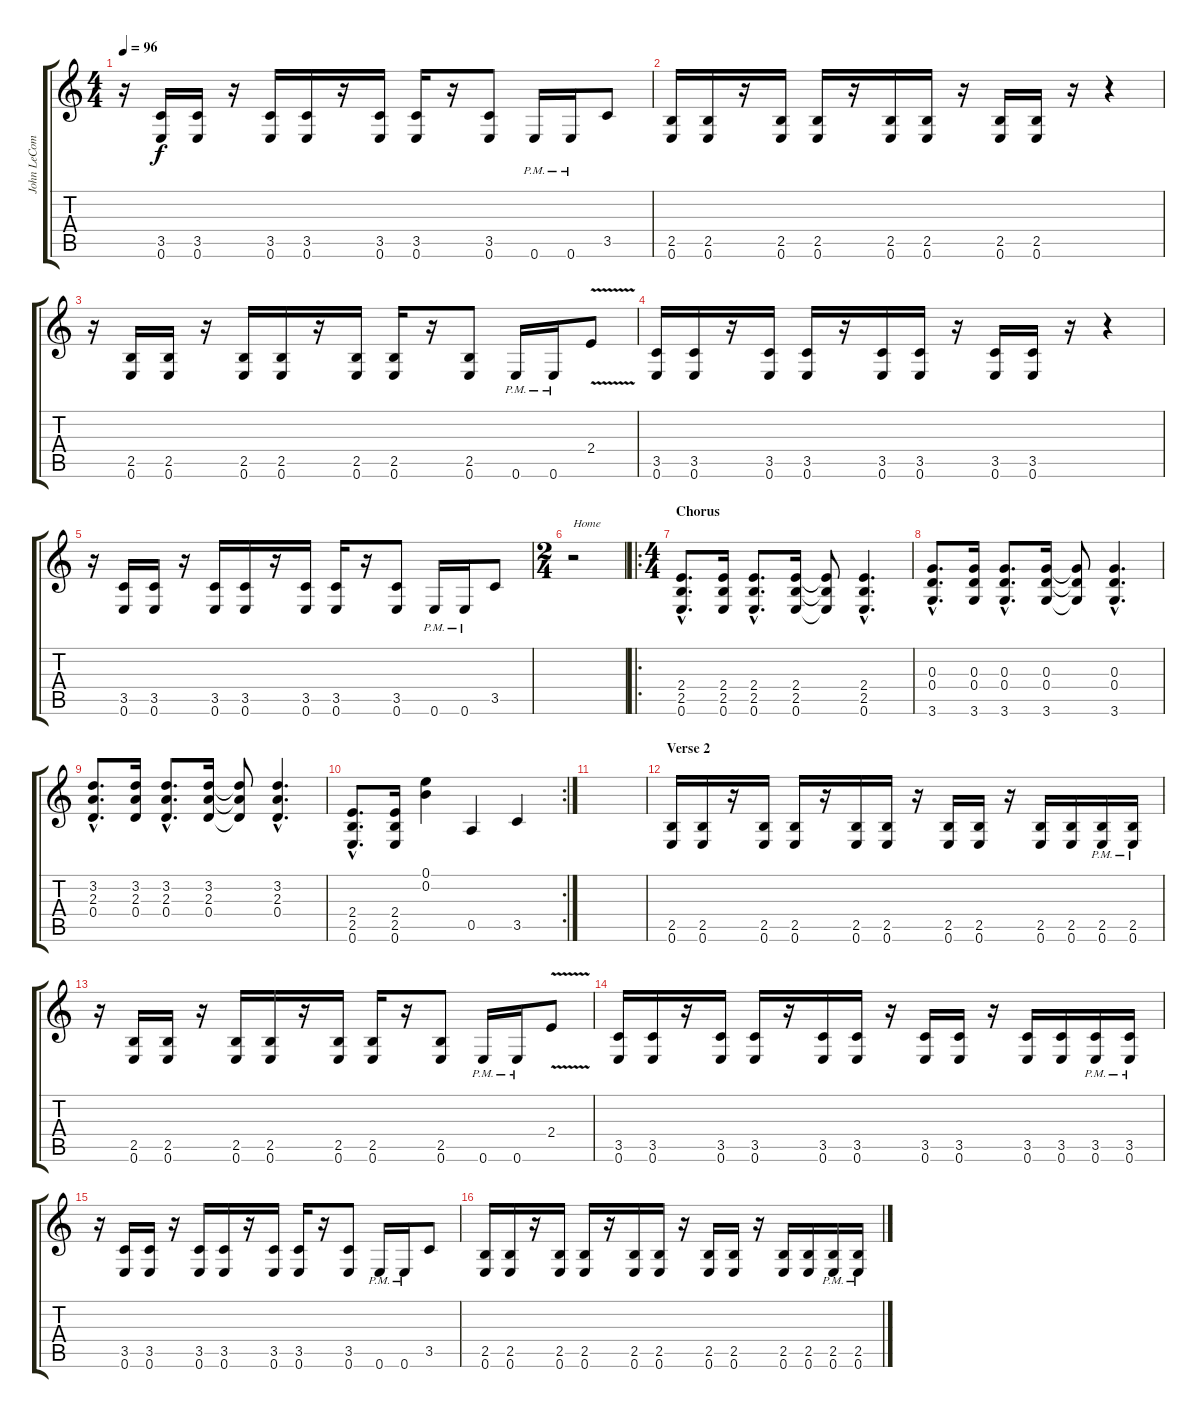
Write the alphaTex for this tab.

\track ("John LeCompt (Rythm Guitar)" "John LeCom") {instrument distortionguitar}
\staff {score tabs}
\tuning (E4 B3 G3 D3 A2 E2) {hide}
\ts (4 4)
\tempo 96
\clef g2
\ks c
r.16{dy f} (3.5 0.6).16 (3.5 0.6).16 r.16 (3.5 0.6).16 (3.5 0.6).16 r.16 (3.5 0.6).16 (3.5 0.6).16 r.16 (3.5 0.6).8 0.6{pm}.16 0.6{pm}.16 3.5.8 |
(2.5 0.6).16 (2.5 0.6).16 r.16 (2.5 0.6).16 (2.5 0.6).16 r.16 (2.5 0.6).16 (2.5 0.6).16 r.16 (2.5 0.6).16 (2.5 0.6).16 r.16 r.4 |
r.16 (2.5 0.6).16 (2.5 0.6).16 r.16 (2.5 0.6).16 (2.5 0.6).16 r.16 (2.5 0.6).16 (2.5 0.6).16 r.16 (2.5 0.6).8 0.6{pm}.16 0.6{pm}.16 2.4{v}.8 |
(3.5 0.6).16 (3.5 0.6).16 r.16 (3.5 0.6).16 (3.5 0.6).16 r.16 (3.5 0.6).16 (3.5 0.6).16 r.16 (3.5 0.6).16 (3.5 0.6).16 r.16 r.4 |
r.16 (3.5 0.6).16 (3.5 0.6).16 r.16 (3.5 0.6).16 (3.5 0.6).16 r.16 (3.5 0.6).16 (3.5 0.6).16 r.16 (3.5 0.6).8 0.6{pm}.16 0.6{pm}.16 3.5.8 |
\ts (2 4)
r.2{txt "Home"} |
\ro
\ts (4 4)
\section ("" "Chorus")
(2.4{hac} 2.5{hac} 0.6{hac}).8{d balance 8} (2.4 2.5 0.6).16 (2.4{hac} 2.5{hac} 0.6{hac}).8{d} (2.4 2.5 0.6).16 (2.4{t} 2.5{t} 0.6{t}).8 (2.4{hac} 2.5{hac} 0.6{hac}).4{d} |
(0.3{hac} 0.4{hac} 3.6{hac}).8{d} (0.3 0.4 3.6).16 (0.3{hac} 0.4{hac} 3.6{hac}).8{d} (0.3 0.4 3.6).16 (0.3{t} 0.4{t} 3.6{t}).8 (0.3{hac} 0.4{hac} 3.6{hac}).4{d} |
(3.2{hac} 2.3{hac} 0.4{hac}).8{d} (3.2 2.3 0.4).16 (3.2{hac} 2.3{hac} 0.4{hac}).8{d} (3.2 2.3 0.4).16 (3.2{t} 2.3{t} 0.4{t}).8 (3.2{hac} 2.3{hac} 0.4{hac}).4{d} |
\rc 2
(2.4{hac} 2.5{hac} 0.6{hac}).8{d} (2.4 2.5 0.6).16 (0.1 0.2).4 0.5.4 3.5.4 |
|
\section ("" "Verse 2")
(2.5 0.6).16 (2.5 0.6).16 r.16 (2.5 0.6).16 (2.5 0.6).16 r.16 (2.5 0.6).16 (2.5 0.6).16 r.16 (2.5 0.6).16 (2.5 0.6).16 r.16 (2.5 0.6).16 (2.5 0.6).16 (2.5{pm} 0.6{pm}).16 (2.5{pm} 0.6{pm}).16 |
r.16 (2.5 0.6).16 (2.5 0.6).16 r.16 (2.5 0.6).16 (2.5 0.6).16 r.16 (2.5 0.6).16 (2.5 0.6).16 r.16 (2.5 0.6).8 0.6{pm}.16 0.6{pm}.16 2.4{v}.8 |
(3.5 0.6).16 (3.5 0.6).16 r.16 (3.5 0.6).16 (3.5 0.6).16 r.16 (3.5 0.6).16 (3.5 0.6).16 r.16 (3.5 0.6).16 (3.5 0.6).16 r.16 (3.5 0.6).16 (3.5 0.6).16 (3.5{pm} 0.6{pm}).16 (3.5{pm} 0.6{pm}).16 |
r.16 (3.5 0.6).16 (3.5 0.6).16 r.16 (3.5 0.6).16 (3.5 0.6).16 r.16 (3.5 0.6).16 (3.5 0.6).16 r.16 (3.5 0.6).8 0.6{pm}.16 0.6{pm}.16 3.5.8 |
(2.5 0.6).16 (2.5 0.6).16 r.16 (2.5 0.6).16 (2.5 0.6).16 r.16 (2.5 0.6).16 (2.5 0.6).16 r.16 (2.5 0.6).16 (2.5 0.6).16 r.16 (2.5 0.6).16 (2.5 0.6).16 (2.5{pm} 0.6{pm}).16 (2.5{pm} 0.6{pm}).16
